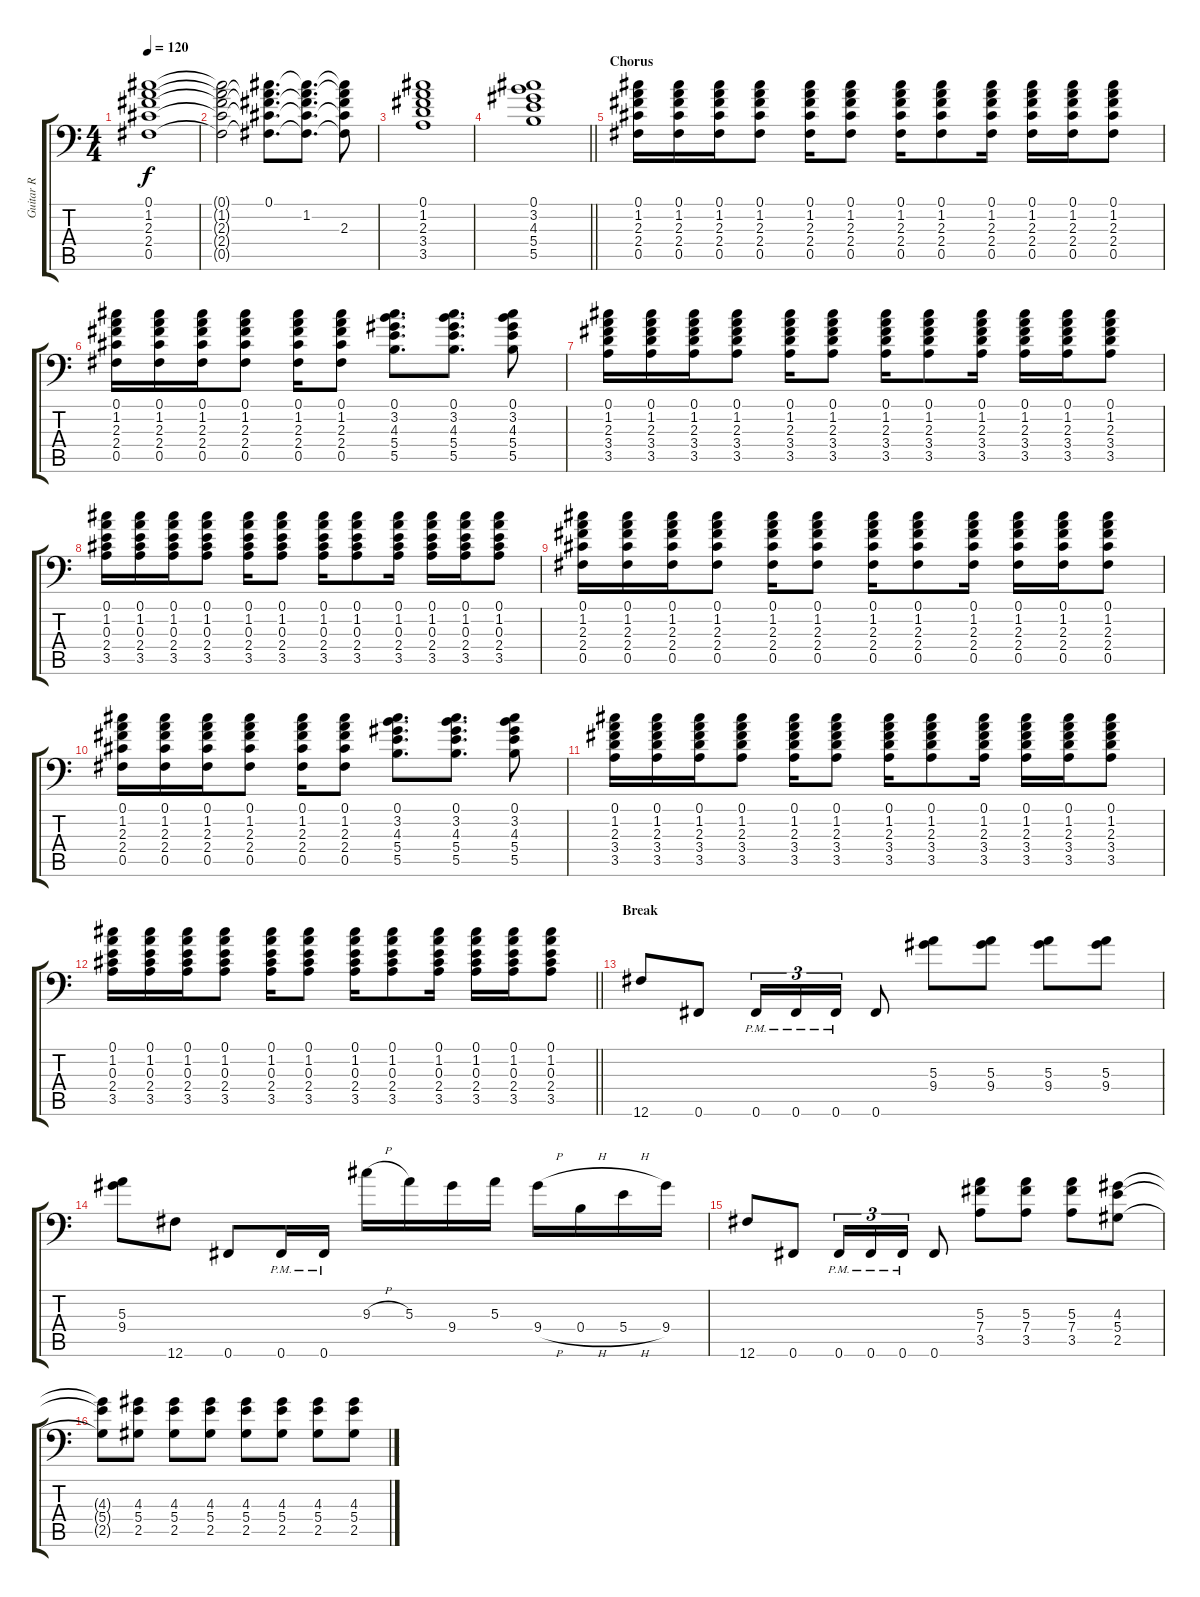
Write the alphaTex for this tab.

\track ("Guitar R" "Guitar R") {instrument overdrivenguitar}
\staff {score tabs}
\tuning (Db4 Ab3 E3 B2 Gb2 Gb1) {hide}
\ts (4 4)
\tempo 120
\clef f4
\ks c
(0.1 1.2 2.3 2.4 0.5).1{dy f} |
(0.1{t} 1.2{t} 2.3{t} 2.4{t} 0.5{t}).2 (0.1 1.2{t} 2.3{t} 2.4{t} 0.5{t}).8{d} (0.1{t} 1.2 2.3{t} 2.4{t} 0.5{t}).8{d} (0.1{t} 1.2{t} 2.3 2.4{t} 0.5{t}).8 |
(0.1 1.2 2.3 3.4 3.5).1 |
\barLineRight lightlight
(0.1 3.2 4.3 5.4 5.5).1 |
\section ("" "Chorus")
(0.1 1.2 2.3 2.4 0.5).16 (0.1 1.2 2.3 2.4 0.5).16 (0.1 1.2 2.3 2.4 0.5).16 (0.1 1.2 2.3 2.4 0.5).8 (0.1 1.2 2.3 2.4 0.5).16 (0.1 1.2 2.3 2.4 0.5).8 (0.1 1.2 2.3 2.4 0.5).16 (0.1 1.2 2.3 2.4 0.5).8 (0.1 1.2 2.3 2.4 0.5).16 (0.1 1.2 2.3 2.4 0.5).16 (0.1 1.2 2.3 2.4 0.5).16 (0.1 1.2 2.3 2.4 0.5).8 |
(0.1 1.2 2.3 2.4 0.5).16 (0.1 1.2 2.3 2.4 0.5).16 (0.1 1.2 2.3 2.4 0.5).16 (0.1 1.2 2.3 2.4 0.5).8 (0.1 1.2 2.3 2.4 0.5).16 (0.1 1.2 2.3 2.4 0.5).8 (0.1 3.2 4.3 5.4 5.5).8{d} (0.1 3.2 4.3 5.4 5.5).8{d} (0.1 3.2 4.3 5.4 5.5).8 |
(0.1 1.2 2.3 3.4 3.5).16 (0.1 1.2 2.3 3.4 3.5).16 (0.1 1.2 2.3 3.4 3.5).16 (0.1 1.2 2.3 3.4 3.5).8 (0.1 1.2 2.3 3.4 3.5).16 (0.1 1.2 2.3 3.4 3.5).8 (0.1 1.2 2.3 3.4 3.5).16 (0.1 1.2 2.3 3.4 3.5).8 (0.1 1.2 2.3 3.4 3.5).16 (0.1 1.2 2.3 3.4 3.5).16 (0.1 1.2 2.3 3.4 3.5).16 (0.1 1.2 2.3 3.4 3.5).8 |
(0.1 1.2 0.3 2.4 3.5).16 (0.1 1.2 0.3 2.4 3.5).16 (0.1 1.2 0.3 2.4 3.5).16 (0.1 1.2 0.3 2.4 3.5).8 (0.1 1.2 0.3 2.4 3.5).16 (0.1 1.2 0.3 2.4 3.5).8 (0.1 1.2 0.3 2.4 3.5).16 (0.1 1.2 0.3 2.4 3.5).8 (0.1 1.2 0.3 2.4 3.5).16 (0.1 1.2 0.3 2.4 3.5).16 (0.1 1.2 0.3 2.4 3.5).16 (0.1 1.2 0.3 2.4 3.5).8 |
(0.1 1.2 2.3 2.4 0.5).16 (0.1 1.2 2.3 2.4 0.5).16 (0.1 1.2 2.3 2.4 0.5).16 (0.1 1.2 2.3 2.4 0.5).8 (0.1 1.2 2.3 2.4 0.5).16 (0.1 1.2 2.3 2.4 0.5).8 (0.1 1.2 2.3 2.4 0.5).16 (0.1 1.2 2.3 2.4 0.5).8 (0.1 1.2 2.3 2.4 0.5).16 (0.1 1.2 2.3 2.4 0.5).16 (0.1 1.2 2.3 2.4 0.5).16 (0.1 1.2 2.3 2.4 0.5).8 |
(0.1 1.2 2.3 2.4 0.5).16 (0.1 1.2 2.3 2.4 0.5).16 (0.1 1.2 2.3 2.4 0.5).16 (0.1 1.2 2.3 2.4 0.5).8 (0.1 1.2 2.3 2.4 0.5).16 (0.1 1.2 2.3 2.4 0.5).8 (0.1 3.2 4.3 5.4 5.5).8{d} (0.1 3.2 4.3 5.4 5.5).8{d} (0.1 3.2 4.3 5.4 5.5).8 |
(0.1 1.2 2.3 3.4 3.5).16 (0.1 1.2 2.3 3.4 3.5).16 (0.1 1.2 2.3 3.4 3.5).16 (0.1 1.2 2.3 3.4 3.5).8 (0.1 1.2 2.3 3.4 3.5).16 (0.1 1.2 2.3 3.4 3.5).8 (0.1 1.2 2.3 3.4 3.5).16 (0.1 1.2 2.3 3.4 3.5).8 (0.1 1.2 2.3 3.4 3.5).16 (0.1 1.2 2.3 3.4 3.5).16 (0.1 1.2 2.3 3.4 3.5).16 (0.1 1.2 2.3 3.4 3.5).8 |
\barLineRight lightlight
(0.1 1.2 0.3 2.4 3.5).16 (0.1 1.2 0.3 2.4 3.5).16 (0.1 1.2 0.3 2.4 3.5).16 (0.1 1.2 0.3 2.4 3.5).8 (0.1 1.2 0.3 2.4 3.5).16 (0.1 1.2 0.3 2.4 3.5).8 (0.1 1.2 0.3 2.4 3.5).16 (0.1 1.2 0.3 2.4 3.5).8 (0.1 1.2 0.3 2.4 3.5).16 (0.1 1.2 0.3 2.4 3.5).16 (0.1 1.2 0.3 2.4 3.5).16 (0.1 1.2 0.3 2.4 3.5).8 |
\section ("" "Break")
12.6.8 0.6.8 0.6{pm}.16{tu (3 2)} 0.6{pm}.16{tu (3 2)} 0.6{pm}.16{tu (3 2)} 0.6.8 (5.3 9.4).8 (5.3 9.4).8 (5.3 9.4).8 (5.3 9.4).8 |
(5.3 9.4).8 12.6.8 0.6.8 0.6{pm}.16 0.6{pm}.16 9.3{h}.16 5.3.16 9.4.16 5.3.16 9.4{h}.16 0.4{h}.16 5.4{h}.16 9.4.16 |
12.6.8 0.6.8 0.6{pm}.16{tu (3 2)} 0.6{pm}.16{tu (3 2)} 0.6{pm}.16{tu (3 2)} 0.6.8 (5.3 7.4 3.5).8 (5.3 7.4 3.5).8 (5.3 7.4 3.5).8 (4.3 5.4 2.5).8 |
(4.3{t} 5.4{t} 2.5{t}).8 (4.3 5.4 2.5).8 (4.3 5.4 2.5).8 (4.3 5.4 2.5).8 (4.3 5.4 2.5).8 (4.3 5.4 2.5).8 (4.3 5.4 2.5).8 (4.3 5.4 2.5).8
